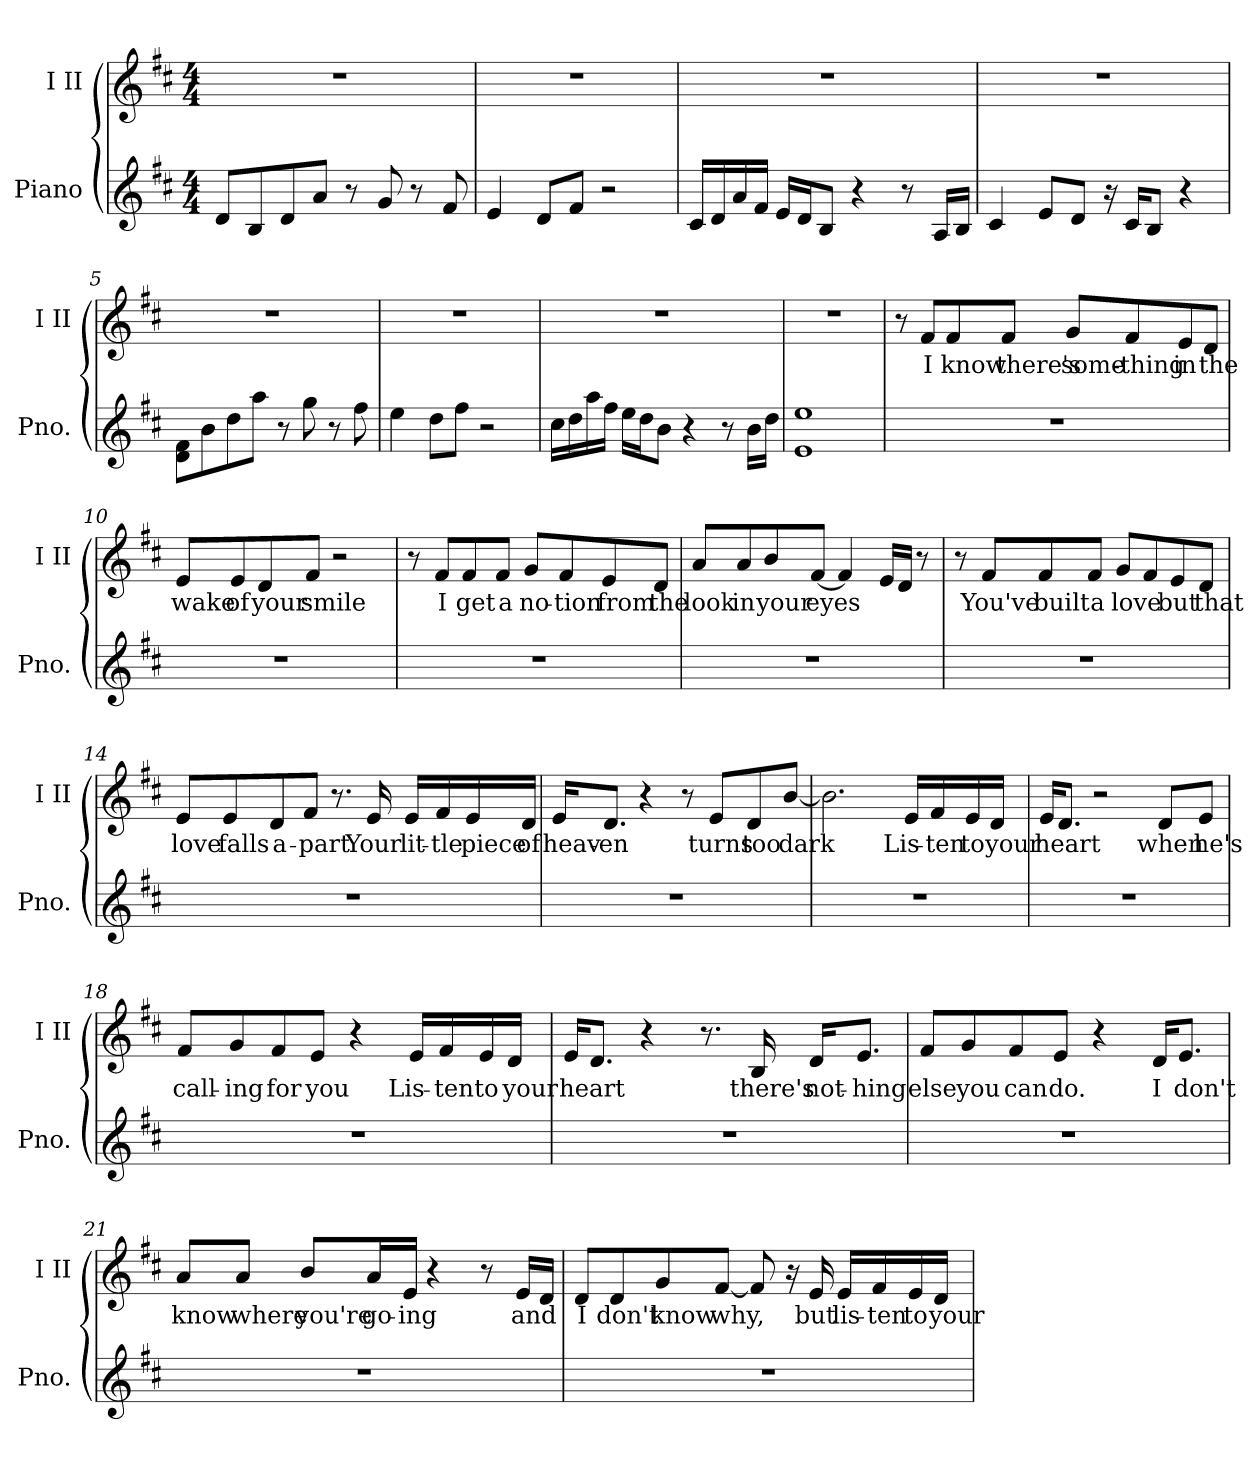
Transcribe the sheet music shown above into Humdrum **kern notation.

**kern	**kern	**text
*part2	*part1	*part1
*staff2	*staff1	*staff1
*I"Piano	*I"I II	*
*I'Pno.	*I'I II	*
*clefG2	*clefG2	*
*k[f#c#]	*k[f#c#]	*
*M4/4	*M4/4	*
=1	=1	=1
8d/L	1r	.
8B/	.	.
8d/	.	.
8a/J	.	.
8r	.	.
8g/	.	.
8r	.	.
8f#/	.	.
=2	=2	=2
4e/	1r	.
8d/L	.	.
8f#/J	.	.
2r	.	.
=3	=3	=3
16c#/LL	1r	.
16d/	.	.
16a/	.	.
16f#/JJ	.	.
16e/LL	.	.
16d/J	.	.
8B/J	.	.
4r	.	.
8r	.	.
16A/LL	.	.
16B/JJ	.	.
=4	=4	=4
4c#/	1r	.
8e/L	.	.
8d/J	.	.
16r	.	.
16c#/KL	.	.
8B/J	.	.
4r	.	.
=5	=5	=5
8d\ 8f#\L	1r	.
8b\	.	.
8dd\	.	.
8aa\J	.	.
8r	.	.
8gg\	.	.
8r	.	.
8ff#\	.	.
!!LO:LB:g=z
=6	=6	=6
4ee\	1r	.
8dd\L	.	.
8ff#\J	.	.
2r	.	.
=7	=7	=7
16cc#\LL	1r	.
16dd\	.	.
16aa\	.	.
16ff#\JJ	.	.
16ee\LL	.	.
16dd\J	.	.
8b\J	.	.
4r	.	.
8r	.	.
16b\LL	.	.
16dd\JJ	.	.
=8	=8	=8
1e 1ee	1r	.
=9	=9	=9
1r	8r	.
!	!	!LO:LY:b
.	8f#/L	I
!	!	!LO:LY:b
.	8f#/	know
!	!	!LO:LY:b
.	8f#/J	there's
!	!	!LO:LY:b
.	8g/L	some-
!	!	!LO:LY:b
.	8f#/	-thing
!	!	!LO:LY:b
.	8e/	in
!	!	!LO:LY:b
.	8d/J	the
=10	=10	=10
!	!	!LO:LY:b
1r	8e/L	wake
!	!	!LO:LY:b
.	8e/	of
!	!	!LO:LY:b
.	8d/	your
!	!	!LO:LY:b
.	8f#/J	smile
.	2r	.
!!LO:LB:g=z
=11	=11	=11
1r	8r	.
!	!	!LO:LY:b
.	8f#/L	I
!	!	!LO:LY:b
.	8f#/	get
!	!	!LO:LY:b
.	8f#/J	a
!	!	!LO:LY:b
.	8g/L	no-
!	!	!LO:LY:b
.	8f#/	-tion
!	!	!LO:LY:b
.	8e/	from
!	!	!LO:LY:b
.	8d/J	the
=12	=12	=12
!	!	!LO:LY:b
1r	8a/L	look
!	!	!LO:LY:b
.	8a/	in
!	!	!LO:LY:b
.	8b/	your
!	!	!LO:LY:b
.	[8f#/J	eyes
.	4f#/]	.
.	16e/LL	.
.	16d/JJ	.
.	8r	.
=13	=13	=13
1r	8r	.
!	!	!LO:LY:b
.	8f#/L	You've
!	!	!LO:LY:b
.	8f#/	built
!	!	!LO:LY:b
.	8f#/J	a
!	!	!LO:LY:b
.	8g/L	-love
.	8f#/	.
!	!	!LO:LY:b
.	8e/	but
!	!	!LO:LY:b
.	8d/J	that
!!LO:LB:g=z
=14	=14	=14
!	!	!LO:LY:b
1r	8e/L	love
!	!	!LO:LY:b
.	8e/	falls
!	!	!LO:LY:b
.	8d/	a-
!	!	!LO:LY:b
.	8f#/J	-part
.	8.r	.
!	!	!LO:LY:b
.	16e/	Your
!	!	!LO:LY:b
.	16e/LL	lit-
!	!	!LO:LY:b
.	16f#/	-tle
!	!	!LO:LY:b
.	16e/	piece
!	!	!LO:LY:b
.	16d/JJ	of
=15	=15	=15
!	!	!LO:LY:b
1r	16e/KL	heav-
!	!	!LO:LY:b
.	8.d/J	-en
.	4r	.
.	8r	.
!	!	!LO:LY:b
.	8e/L	turns
!	!	!LO:LY:b
.	8d/	too
!	!	!LO:LY:b
.	[8b/J	dark
=16	=16	=16
1r	2.b\]	.
!	!	!LO:LY:b
.	16e/LL	Lis-
!	!	!LO:LY:b
.	16f#/	-ten
!	!	!LO:LY:b
.	16e/	to
!	!	!LO:LY:b
.	16d/JJ	your
!!LO:LB:g=z
=17	=17	=17
!	!	!LO:LY:b
1r	16e/KL	heart
.	8.d/J	.
.	2r	.
!	!	!LO:LY:b
.	8d/L	when
!	!	!LO:LY:b
.	8e/J	he's
=18	=18	=18
!	!	!LO:LY:b
1r	8f#/L	call-
!	!	!LO:LY:b
.	8g/	-ing
!	!	!LO:LY:b
.	8f#/	for
!	!	!LO:LY:b
.	8e/J	you
.	4r	.
!	!	!LO:LY:b
.	16e/LL	Lis-
!	!	!LO:LY:b
.	16f#/	-ten
!	!	!LO:LY:b
.	16e/	to
!	!	!LO:LY:b
.	16d/JJ	your
=19	=19	=19
!	!	!LO:LY:b
1r	16e/KL	heart
.	8.d/J	.
.	4r	.
.	8.r	.
!	!	!LO:LY:b
.	16B/	there's
!	!	!LO:LY:b
.	16d/KL	not-
!	!	!LO:LY:b
.	8.e/J	-hing
!!LO:LB:g=z
=20	=20	=20
!	!	!LO:LY:b
1r	8f#/L	else
!	!	!LO:LY:b
.	8g/	you
!	!	!LO:LY:b
.	8f#/	can
!	!	!LO:LY:b
.	8e/J	do.
.	4r	.
!	!	!LO:LY:b
.	16d/KL	I
!	!	!LO:LY:b
.	8.e/J	don't
=21	=21	=21
!	!	!LO:LY:b
1r	8a/L	know
!	!	!LO:LY:b
.	8a/J	where
!	!	!LO:LY:b
.	8b/L	you're
!	!	!LO:LY:b
.	16a/L	go-
!	!	!LO:LY:b
.	16e/JJ	-ing
.	4r	.
.	8r	.
!	!	!LO:LY:b
.	16e/LL	and
.	16d/JJ	.
!!LO:LB:g=z
=22	=22	=22
!	!	!LO:LY:b
1r	8d/L	I
!	!	!LO:LY:b
.	8d/	don't
!	!	!LO:LY:b
.	8g/	know
!	!	!LO:LY:b
.	[8f#/J	why,
.	8f#/]	.
.	16r	.
!	!	!LO:LY:b
.	16e/	but
!	!	!LO:LY:b
.	16e/LL	lis-
!	!	!LO:LY:b
.	16f#/	-ten
!	!	!LO:LY:b
.	16e/	to
!	!	!LO:LY:b
.	16d/JJ	your
=	=	=
*-	*-	*-
